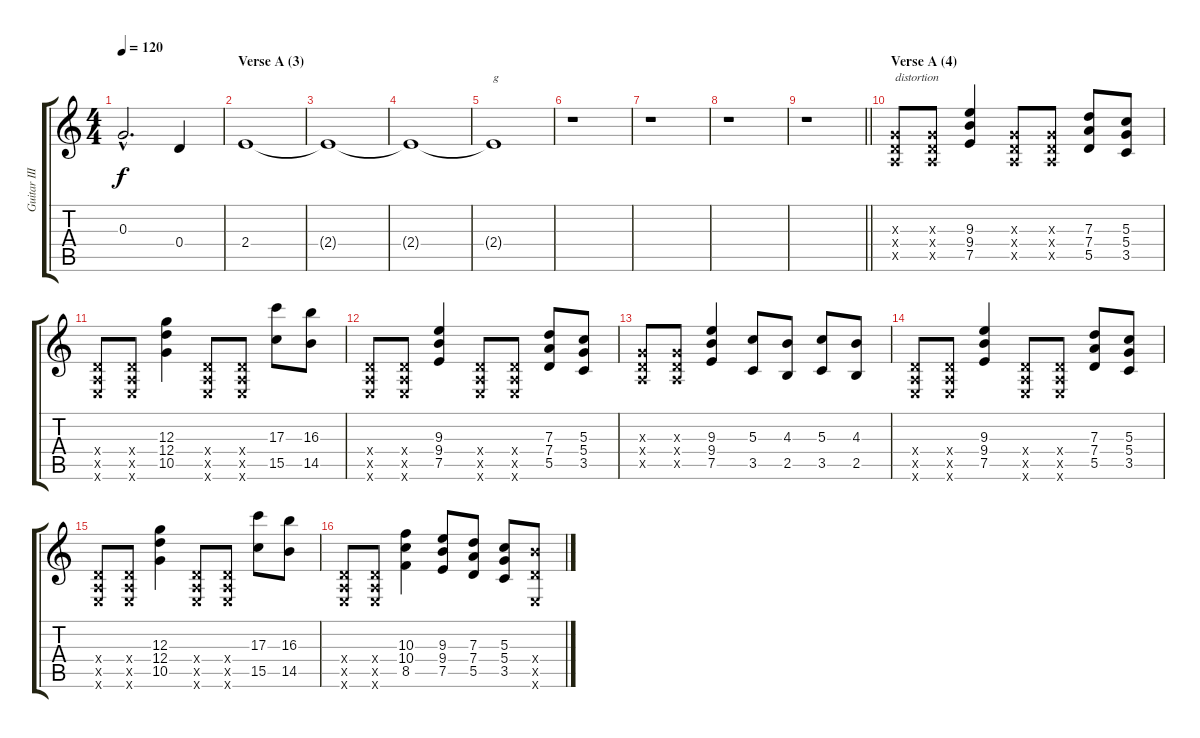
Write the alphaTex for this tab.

\track ("Guitar III (Jun)" "Guitar III") {instrument electricguitarjazz}
\staff {score tabs}
\tuning (E4 B3 G3 D3 A2 E2) {hide}
\ts (4 4)
\tempo 120
\clef g2
\ks c
0.3{hac}.2{d dy f} 0.4.4 |
\section ("" "Verse A (3)")
2.4.1 |
2.4{t}.1 |
2.4{t}.1 |
2.4{t}.1{txt "g"} |
r.1 |
r.1 |
r.1 |
\barLineRight lightlight
r.1 |
\section ("" "Verse A (4)")
(0.3{x} 0.4{x} 0.5{x}).8{txt "distortion" instrument distortionguitar} (0.3{x} 0.4{x} 0.5{x}).8 (9.3 9.4 7.5).4 (0.3{x} 0.4{x} 0.5{x}).8 (0.3{x} 0.4{x} 0.5{x}).8 (7.3 7.4 5.5).8 (5.3 5.4 3.5).8 |
(0.4{x} 0.5{x} 0.6{x}).8 (0.4{x} 0.5{x} 0.6{x}).8 (12.3 12.4 10.5).4 (0.4{x} 0.5{x} 0.6{x}).8 (0.4{x} 0.5{x} 0.6{x}).8 (17.3 15.5).8 (16.3 14.5).8 |
(0.4{x} 0.5{x} 0.6{x}).8 (0.4{x} 0.5{x} 0.6{x}).8 (9.3 9.4 7.5).4 (0.4{x} 0.5{x} 0.6{x}).8 (0.4{x} 0.5{x} 0.6{x}).8 (7.3 7.4 5.5).8 (5.3 5.4 3.5).8 |
(0.3{x} 0.4{x} 0.5{x}).8 (0.3{x} 0.4{x} 0.5{x}).8 (9.3 9.4 7.5).4 (5.3 3.5).8 (4.3 2.5).8 (5.3 3.5).8 (4.3 2.5).8 |
(0.4{x} 0.5{x} 0.6{x}).8 (0.4{x} 0.5{x} 0.6{x}).8 (9.3 9.4 7.5).4 (0.4{x} 0.5{x} 0.6{x}).8 (0.4{x} 0.5{x} 0.6{x}).8 (7.3 7.4 5.5).8 (5.3 5.4 3.5).8 |
(0.4{x} 0.5{x} 0.6{x}).8 (0.4{x} 0.5{x} 0.6{x}).8 (12.3 12.4 10.5).4 (0.4{x} 0.5{x} 0.6{x}).8 (0.4{x} 0.5{x} 0.6{x}).8 (17.3 15.5).8 (16.3 14.5).8 |
(0.4{x} 0.5{x} 0.6{x}).8 (0.4{x} 0.5{x} 0.6{x}).8 (10.3 10.4 8.5).4 (9.3 9.4 7.5).8 (7.3 7.4 5.5).8 (5.3 5.4 3.5).8 (0.4{x} 14.5{x} 0.6{x}).8
